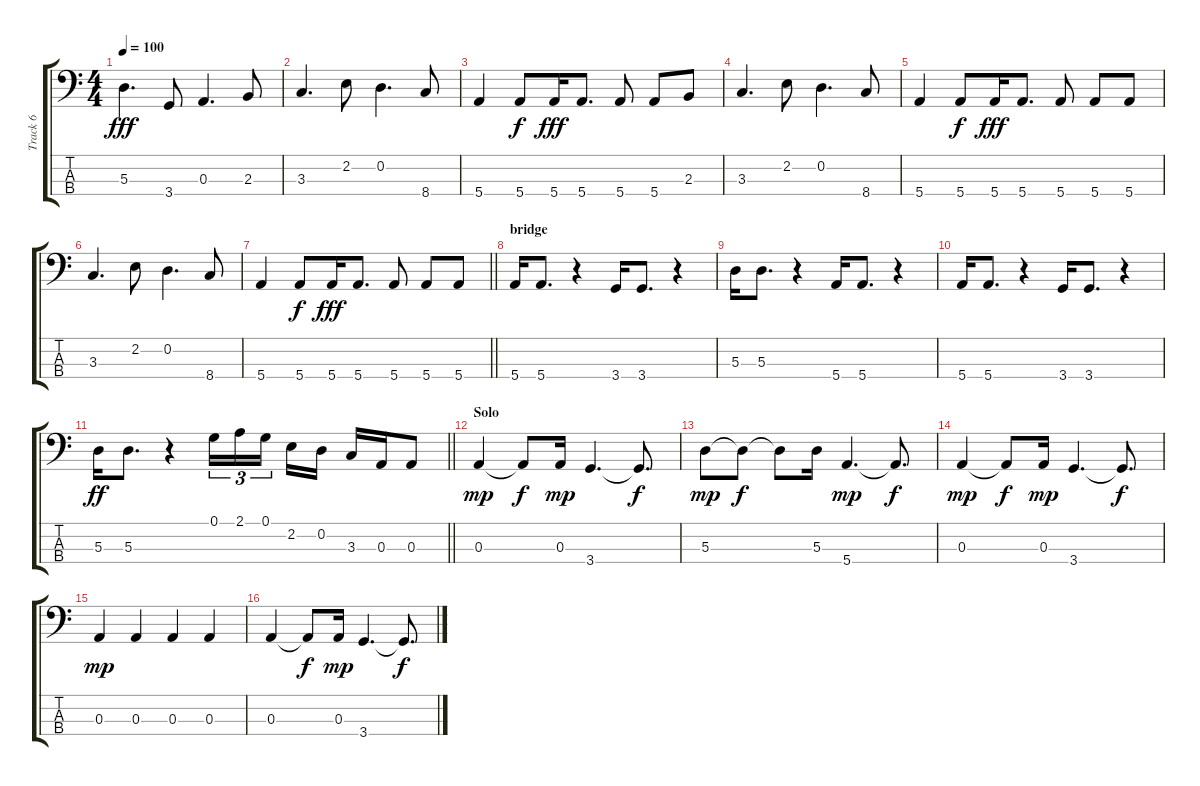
\track ("Track 6" "Track 6") {instrument distortionguitar}
\staff {score tabs}
\tuning (G2 D2 A1 E1) {hide}
\ts (4 4)
\tempo 100
\clef f4
\ks c
5.3.4{d dy fff} 3.4.8 0.3.4{d} 2.3.8 |
3.3.4{d} 2.2.8 0.2.4{d} 8.4.8 |
5.4.4 5.4.8{dy f} 5.4.16{dy fff} 5.4.8{d} 5.4.8 5.4.8 2.3.8 |
3.3.4{d} 2.2.8 0.2.4{d} 8.4.8 |
5.4.4 5.4.8{dy f} 5.4.16{dy fff} 5.4.8{d} 5.4.8 5.4.8 5.4.8 |
3.3.4{d} 2.2.8 0.2.4{d} 8.4.8 |
\barLineRight lightlight
5.4.4 5.4.8{dy f} 5.4.16{dy fff} 5.4.8{d} 5.4.8 5.4.8 5.4.8 |
\section ("" "bridge")
5.4.16 5.4.8{d} r.4 3.4.16 3.4.8{d} r.4 |
5.3.16 5.3.8{d} r.4 5.4.16 5.4.8{d} r.4 |
5.4.16 5.4.8{d} r.4 3.4.16 3.4.8{d} r.4 |
\barLineRight lightlight
5.3.16{dy ff} 5.3.8{d} r.4 0.1.16{tu (3 2)} 2.1.16{tu (3 2)} 0.1.16{tu (3 2) beam splitsecondary} 2.2.16 0.2.16 3.3.16 0.3.16 0.3.8 |
\section ("" "Solo")
0.3.4{dy mp} 0.3{t}.8{dy f} 0.3.16{dy mp} 3.4.4{d} 3.4{t}.8{d dy f} |
5.3.8{dy mp} 5.3{t}.8{dy f} 5.3{t}.8 5.3.16 5.4.4{d dy mp} 5.4{t}.8{d dy f} |
0.3.4{dy mp} 0.3{t}.8{dy f} 0.3.16{dy mp} 3.4.4{d} 3.4{t}.8{d dy f} |
0.3.4{dy mp} 0.3.4 0.3.4 0.3.4 |
0.3.4 0.3{t}.8{dy f} 0.3.16{dy mp} 3.4.4{d} 3.4{t}.8{d dy f}
